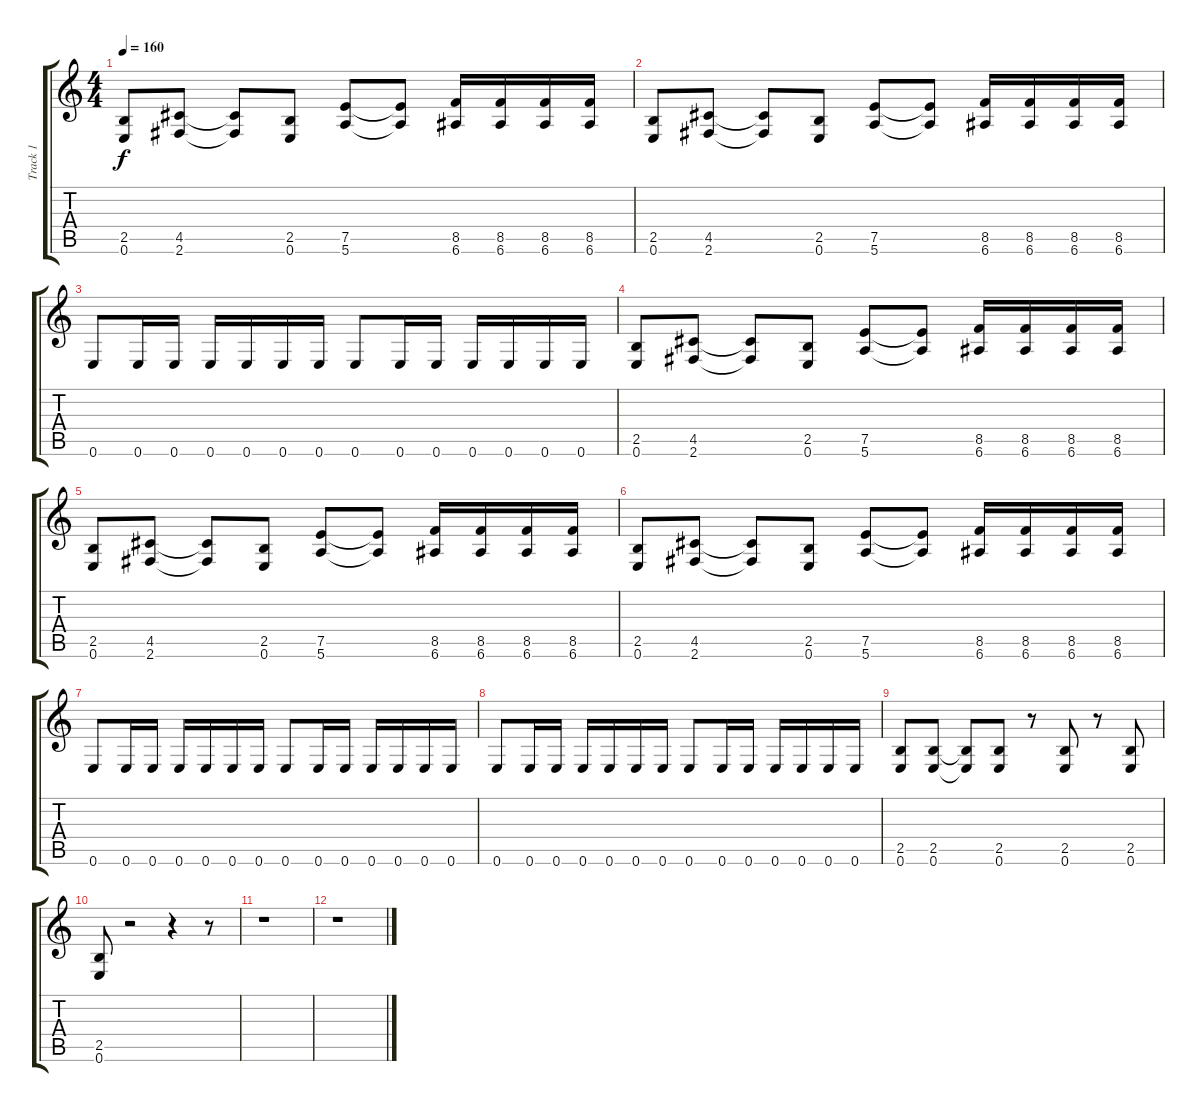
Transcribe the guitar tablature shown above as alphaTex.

\track ("Track 1" "Track 1") {instrument distortionguitar}
\staff {score tabs}
\tuning (E4 B3 G3 D3 A2 E2) {hide}
\ts (4 4)
\tempo 160
\clef g2
\ks c
(2.5 0.6).8{dy f} (4.5 2.6).8 (4.5{t} 2.6{t}).8 (2.5 0.6).8 (7.5 5.6).8 (7.5{t} 5.6{t}).8 (8.5 6.6).16 (8.5 6.6).16 (8.5 6.6).16 (8.5 6.6).16 |
(2.5 0.6).8 (4.5 2.6).8 (4.5{t} 2.6{t}).8 (2.5 0.6).8 (7.5 5.6).8 (7.5{t} 5.6{t}).8 (8.5 6.6).16 (8.5 6.6).16 (8.5 6.6).16 (8.5 6.6).16 |
0.6.8 0.6.16 0.6.16 0.6.16 0.6.16 0.6.16 0.6.16 0.6.8 0.6.16 0.6.16 0.6.16 0.6.16 0.6.16 0.6.16 |
(2.5 0.6).8 (4.5 2.6).8 (4.5{t} 2.6{t}).8 (2.5 0.6).8 (7.5 5.6).8 (7.5{t} 5.6{t}).8 (8.5 6.6).16 (8.5 6.6).16 (8.5 6.6).16 (8.5 6.6).16 |
(2.5 0.6).8 (4.5 2.6).8 (4.5{t} 2.6{t}).8 (2.5 0.6).8 (7.5 5.6).8 (7.5{t} 5.6{t}).8 (8.5 6.6).16 (8.5 6.6).16 (8.5 6.6).16 (8.5 6.6).16 |
(2.5 0.6).8 (4.5 2.6).8 (4.5{t} 2.6{t}).8 (2.5 0.6).8 (7.5 5.6).8 (7.5{t} 5.6{t}).8 (8.5 6.6).16 (8.5 6.6).16 (8.5 6.6).16 (8.5 6.6).16 |
0.6.8 0.6.16 0.6.16 0.6.16 0.6.16 0.6.16 0.6.16 0.6.8 0.6.16 0.6.16 0.6.16 0.6.16 0.6.16 0.6.16 |
0.6.8 0.6.16 0.6.16 0.6.16 0.6.16 0.6.16 0.6.16 0.6.8 0.6.16 0.6.16 0.6.16 0.6.16 0.6.16 0.6.16 |
(2.5 0.6).8 (2.5 0.6).8 (2.5{t} 0.6{t}).8 (2.5 0.6).8 r.8 (2.5 0.6).8 r.8 (2.5 0.6).8 |
(2.5 0.6).8 r.2 r.4 r.8 |
r.1 |
r.1
